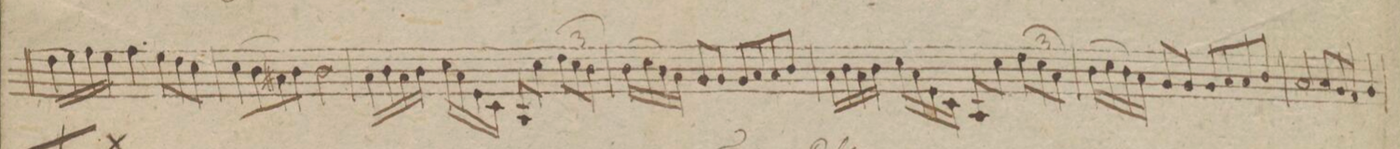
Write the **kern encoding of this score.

**kern	**dynam
*I"Violino. Principal	*
*clefG2	*
*k[f#c#g#]	*
*met(c)	*
*M4/4	*
16dd\LL	.
16ee\	.
16ff#\	.
16ee\JJ	.
4.ff#\	.
8ee\L	.
8dd\	.
8cc#\J	.
=185	=185
(8cc#\L	.
8b\	.
8a#X\	.
8b\J)	.
2b\	.
=186	=186
16a\LL	.
16b\	.
16a\	.
16b\JJ	.
16cc#\LL	.
16a\	.
16e\	.
16c#\JJ	.
8A/L	.
8cc#\J	.
(12dd\L	.
12cc#\	.
12b\J)	.
=187	=187
(16b\LL	.
16cc#\	.
16b\)	.
16a\JJ	.
8g#/L	.
8g#/J	.
8g#/L	.
8a/	.
8a/	.
8b/J	.
=188	=188
16a\LL	.
16b\	.
16a\	.
16b\JJ	.
16cc#\LL	.
16a\	.
16e\	.
16c#\JJ	.
8A/L	.
8cc#\J	.
(12dd\L	.
12cc#\	.
12b\J)	.
=189	=189
(16b\LL	.
16cc#\	.
16b\)	.
16a\JJ	.
8g#/L	.
8g#/J	.
8g#/L	.
8a/	.
8a/	.
8b/J	.
=190	=190
2a/	.
*Xtuplet	*
12a/L	.
12g#/	.
12f#/J	.
4g#/	.
=191	=191
*-	*-
